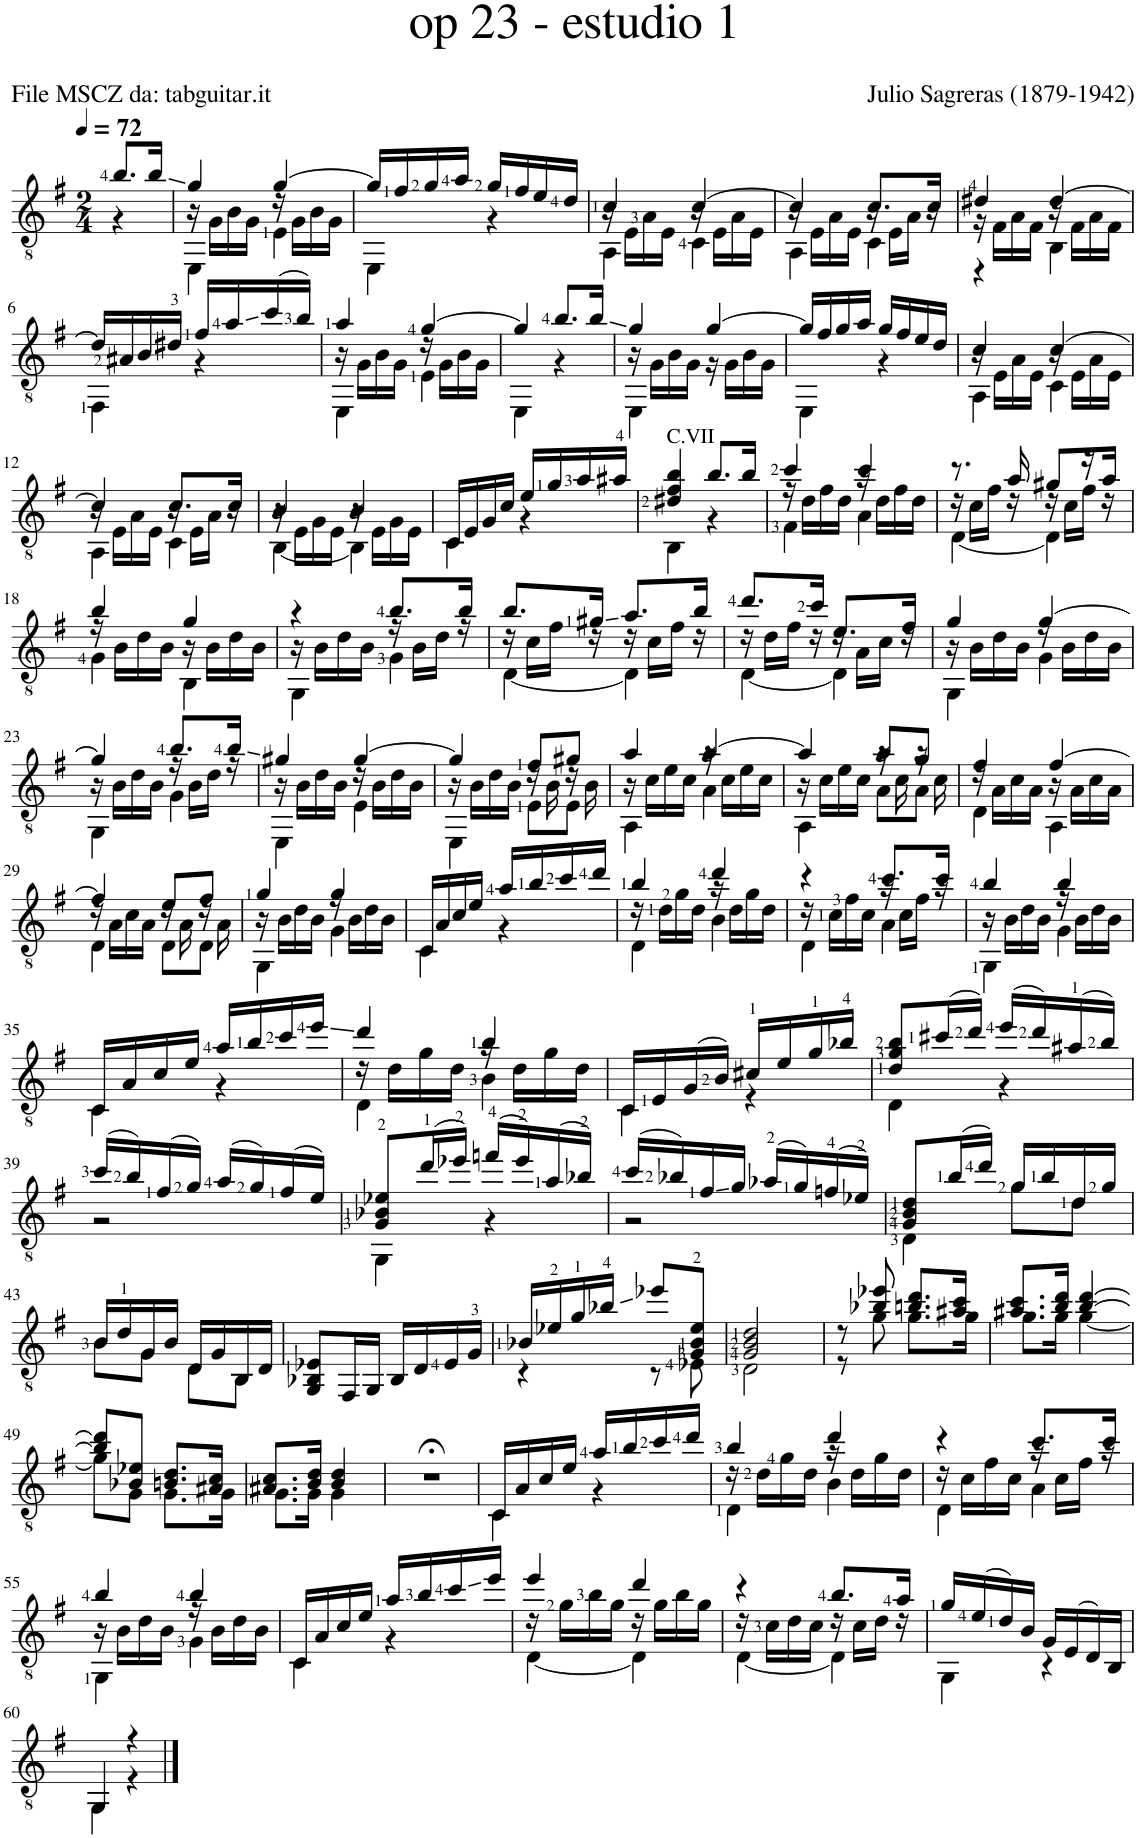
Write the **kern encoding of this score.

**kern
*part1
*staff1
*I"Guitar
*I'Guit.
*clefGv2
*k[f#]
*M2/4
*MM72
=
*^
8.b/L	4r
16b/Jk	.
=1	=1
*	*^
4g/	16r	4EE\
.	16G\LL	.
.	16B\	.
.	16G\JJ	.
[4g/	16r	4E\
.	16G\LL	.
.	16B\	.
.	16G\JJ	.
*	*v	*v
=2	=2
16g/LL]	4EE\
16f#/	.
16g/	.
16a/JJ	.
16g/LL	4r
16f#/	.
16e/	.
16d/JJ	.
=3	=3
*	*^
4c/	16r	4AA\
.	16E\LL	.
.	16A\	.
.	16E\JJ	.
[4c/	16r	4C\
.	16E\LL	.
.	16A\	.
.	16E\JJ	.
=4	=4	=4
4c/]	16r	4AA\
.	16E\LL	.
.	16A\	.
.	16E\JJ	.
8.c/L	16r	4C\
.	16E\LL	.
.	16A\JJ	.
16c/Jk	16r	.
=5	=5	=5
4d#X/	16r	4r
.	16F#\LL	.
.	16A\	.
.	16F#\JJ	.
[4d#/	16r	4BB\
.	16F#\LL	.
.	16A\	.
.	16F#\JJ	.
*	*v	*v
!!LO:LB:g=z
=6	=6
16d#/LL]	4FF#\
16A#X/	.
16B/	.
16d#X/JJ	.
16f#/LL	4r
16a/	.
(16cc/	.
16b/JJ)	.
=7	=7
*	*^
4a/	16r	4EE\
.	16G\LL	.
.	16B\	.
.	16G\JJ	.
[4g/	16r	4E\
.	16G\LL	.
.	16B\	.
.	16G\JJ	.
*	*v	*v
=8	=8
4g/]	4EE\
8.b/L	4r
16b/Jk	.
=9	=9
*	*^
4g/	16r	4EE\
.	16G\LL	.
.	16B\	.
.	16G\JJ	.
[4g/	16r	4ryy
.	16G\LL	.
.	16B\	.
.	16G\JJ	.
*	*v	*v
=10	=10
16g/LL]	4EE\
16f#/	.
16g/	.
16a/JJ	.
16g/LL	4r
16f#/	.
16e/	.
16d/JJ	.
=11	=11
*	*^
4c/	16r	4AA\
.	16E\LL	.
.	16A\	.
.	16E\JJ	.
[4c/	16r	4C\
.	16E\LL	.
.	16A\	.
.	16E\JJ	.
!!LO:LB:g=z	!!	!!
=12	=12	=12
4c/]	16r	4AA\
.	16E\LL	.
.	16A\	.
.	16E\JJ	.
8.c/L	16r	4C\
.	16E\LL	.
.	16A\JJ	.
16c/Jk	16r	.
=13	=13	=13
4B/	16r	[4BB\
.	16E\LL	.
.	16G\	.
.	16E\JJ	.
4B/	16r	4BB\]
.	16E\LL	.
.	16G\	.
.	16E\JJ	.
*	*v	*v
=14	=14
16C/LL	4C\
16E/	.
16G/	.
16c/JJ	.
16e/LL	4r
16g/	.
16a/	.
16a#X/JJ	.
=15	=15
!LO:TX:a:t=C.VII	!
4d#X/ 4f#/ 4b/	4BB\
8.b/L	4r
16b/Jk	.
=16	=16
*	*^
4cc/	16r	4F#\
.	16d\LL	.
.	16f#\	.
.	16d\JJ	.
4cc/	16r	4A\
.	16d\LL	.
.	16f#\	.
.	16d\JJ	.
=17	=17	=17
8.r	16r	[4D\
.	16c\LL	.
.	16f#\JJ	.
16a/	16r	.
8g#X/L	16r	4D\]
.	16c\LL	.
16r	16f#\JJ	.
16a/JL	16r	.
!!LO:LB:g=z	!!	!!
=18	=18	=18
4b/	16r	4G\
.	16B\LL	.
.	16d\	.
.	16B\JJ	.
4g/	16r	4BB\
.	16B\LL	.
.	16d\	.
.	16B\JJ	.
=19	=19	=19
4r	16r	4GG\
.	16B\LL	.
.	16d\	.
.	16B\JJ	.
8.b/L	16r	4G\
.	16B\LL	.
.	16d\JJ	.
16b/Jk	16r	.
=20	=20	=20
8.b/L	16r	[4D\
.	16c\LL	.
.	16f#\JJ	.
16g#X/Jk	16r	.
8.a/L	16r	4D\]
.	16c\LL	.
.	16f#\JJ	.
16b/Jk	16r	.
=21	=21	=21
8.dd/L	16r	[4D\
.	16d\LL	.
.	16f#\JJ	.
16cc/Jk	16r	.
8.e/L	16r	4D\]
.	16A\LL	.
.	16c\JJ	.
16f#/Jk	16r	.
=22	=22	=22
4g/	16r	4GG\
.	16B\LL	.
.	16d\	.
.	16B\JJ	.
[4g/	16r	4G\
.	16B\LL	.
.	16d\	.
.	16B\JJ	.
!!LO:LB:g=z	!!	!!
=23	=23	=23
4g/]	16r	4GG\
.	16B\LL	.
.	16d\	.
.	16B\JJ	.
8.b/L	16r	4G\
.	16B\LL	.
.	16d\JJ	.
16b/Jk	16r	.
=24	=24	=24
4g#X/	16r	4EE\
.	16B\LL	.
.	16d\	.
.	16B\JJ	.
[4g#/	16r	4E\
.	16B\LL	.
.	16d\	.
.	16B\JJ	.
=25	=25	=25
4g#/]	16r	4EE\
.	16B\LL	.
.	16d\	.
.	16B\JJ	.
8f#/L	16r	8E\L
.	16B\	.
8g#X/J	16r	8E\J
.	16B\	.
=26	=26	=26
4a/	16r	4AA\
.	16c\LL	.
.	16e\	.
.	16c\JJ	.
[4a/	16r	4A\
.	16c\LL	.
.	16e\	.
.	16c\JJ	.
=27	=27	=27
4a/]	16r	4AA\
.	16c\LL	.
.	16e\	.
.	16c\JJ	.
8a/L	16r	8A\L
.	16c\	.
8g/J	16r	8A\J
.	16c\	.
=28	=28	=28
4f#/	16r	4D\
.	16A\LL	.
.	16c\	.
.	16A\JJ	.
[4f#/	16r	4AA\
.	16A\LL	.
.	16c\	.
.	16A\JJ	.
!!LO:LB:g=z	!!	!!
=29	=29	=29
4f#/]	16r	4D\
.	16A\LL	.
.	16c\	.
.	16A\JJ	.
8e/L	16r	8D\L
.	16A\	.
8f#/J	16r	8D\J
.	16A\	.
=30	=30	=30
4g/	16r	4GG\
.	16B\LL	.
.	16d\	.
.	16B\JJ	.
4g/	16r	4G\
.	16B\LL	.
.	16d\	.
.	16B\JJ	.
*	*v	*v
=31	=31
16C/LL	4C\
16A/	.
16c/	.
16e/JJ	.
16a/LL	4r
16b/	.
16cc/	.
16dd/JJ	.
=32	=32
*	*^
4b/	16r	4D\
.	16d\LL	.
.	16g\	.
.	16d\JJ	.
4dd/	16r	4B\
.	16d\LL	.
.	16g\	.
.	16d\JJ	.
=33	=33	=33
4r	16r	4D\
.	16c\LL	.
.	16f#\	.
.	16c\JJ	.
8.cc/L	16r	4A\
.	16c\LL	.
.	16f#\JJ	.
16cc/Jk	16r	.
=34	=34	=34
4b/	16r	4GG\
.	16B\LL	.
.	16d\	.
.	16B\JJ	.
4b/	16r	4G\
.	16B\LL	.
.	16d\	.
.	16B\JJ	.
*	*v	*v
!!LO:LB:g=z
=35	=35
16C/LL	4C\
16A/	.
16c/	.
16e/JJ	.
16a/LL	4r
16b/	.
16cc/	.
16ee/JJ	.
=36	=36
*	*^
4dd/	16r	4D\
.	16d\LL	.
.	16g\	.
.	16d\JJ	.
4b/	16r	4B\
.	16d\LL	.
.	16g\	.
.	16d\JJ	.
*	*v	*v
=37	=37
16C/LL	4C\
16E/	.
(16G/	.
16B/JJ)	.
16c#X/LL	4r
16e/	.
16g/	.
16b-X/JJ	.
=38	=38
8d/ 8g/ 8b/L	4D\
(16cc#X/L	.
16dd/JJ)	.
(16ee/LL	4r
16dd/)	.
(16a#X/	.
16b/JJ)	.
!!LO:LB:g=z	!!
=39	=39
(16cc/LL	2r
16b/)	.
(16f#/	.
16g/JJ)	.
(16a/LL	.
16g/)	.
(16f#/	.
16e/JJ)	.
=40	=40
8G/ 8B-X/ 8e-X/L	4GG\
(16dd/L	.
16ee-X/JJ)	.
(16ffn/LL	4r
16ee-/)	.
(16a/	.
16b-X/JJ)	.
=41	=41
(16cc/LL	2r
16b-X/)	.
16f#/	.
16g/JJ	.
(16a-X/LL	.
16g/)	.
(16fn/	.
16e-X/JJ)	.
=42	=42
8G/ 8B/ 8d/L	4D\
(16b/L	.
16dd/JJ)	.
16g/LL	8g\L
16b/	.
16d/	8d\J
16g/JJ	.
!!LO:LB:g=z	!!
=43	=43
16B/LL	8B\L
16d/	.
16G/	8G\J
16B/JJ	.
16D/LL	8D\L
16G/	.
16BB/	8BB\J
16D/JJ	.
*v	*v
=44
8GG/ 8BB-X/ 8E-X/L
16FF#/L
16GG/JJ
16BB-/LL
16D/
16E-/
16G/JJ
=45
*^
16B-X/LL	4r
16e-X/	.
16g/	.
16b-X/JJ	.
8ee-X/L	8r
8G/ 8B-/ 8e-/J	8E-X\
=46	=46
2G/ 2B/ 2d/	2D\
=47	=47
8r	8r
8b-X/ 8ee-X/	8g\
8.bn/ 8.dd/L	8.g\L
16a#X/ 16cc/Jk	16g\Jk
=48	=48
8.a#X/ 8.cc/L	8.g\L
16b/ 16dd/Jk	16g\Jk
[4b/ [4dd/	[4g\
!!LO:LB:g=z	!!
=49	=49
8b/] 8dd/]L	8g\L]
8B-X/ 8e-X/J	8G\J
8.Bn/ 8.d/L	8.G\L
16A#X/ 16c/Jk	16G\Jk
=50	=50
8.A#X/ 8.c/L	8.G\L
16B/ 16d/Jk	16G\Jk
4B/ 4d/	4G\
*v	*v
=51
2r;<
=52
*^
16C/LL	4C\
16A/	.
16c/	.
16e/JJ	.
16a/LL	4r
16b/	.
16cc/	.
16dd/JJ	.
=53	=53
*	*^
4b/	16r	4D\
.	16d\LL	.
.	16g\	.
.	16d\JJ	.
4dd/	16r	4B\
.	16d\LL	.
.	16g\	.
.	16d\JJ	.
=54	=54	=54
4r	16r	4D\
.	16c\LL	.
.	16f#\	.
.	16c\JJ	.
8.cc/L	16r	4A\
.	16c\LL	.
.	16f#\JJ	.
16cc/Jk	16r	.
!!LO:LB:g=z	!!	!!
=55	=55	=55
4b/	16r	4GG\
.	16B\LL	.
.	16d\	.
.	16B\JJ	.
4b/	16r	4G\
.	16B\LL	.
.	16d\	.
.	16B\JJ	.
*	*v	*v
=56	=56
16C/LL	4C\
16A/	.
16c/	.
16e/JJ	.
16a/LL	4r
16b/	.
16cc/	.
16ee/JJ	.
=57	=57
*	*^
4ee/	16r	[4D\
.	16g\LL	.
.	16b\	.
.	16g\JJ	.
4dd/	16r	4D\]
.	16g\LL	.
.	16b\	.
.	16g\JJ	.
=58	=58	=58
4r	16r	[4D\
.	16c\LL	.
.	16d\	.
.	16c\JJ	.
8.b/L	16r	4D\]
.	16c\LL	.
.	16d\JJ	.
16a/Jk	16r	.
*	*v	*v
=59	=59
16g/LL	4GG\
(16e/	.
16d/)	.
16B/JJ	.
16G/LL	4r
(16E/	.
16D/)	.
16BB/JJ	.
!!LO:LB:g=z	!!
=60	=60
4GG/	4GG\
4r	4r
*v	*v
==
*-
